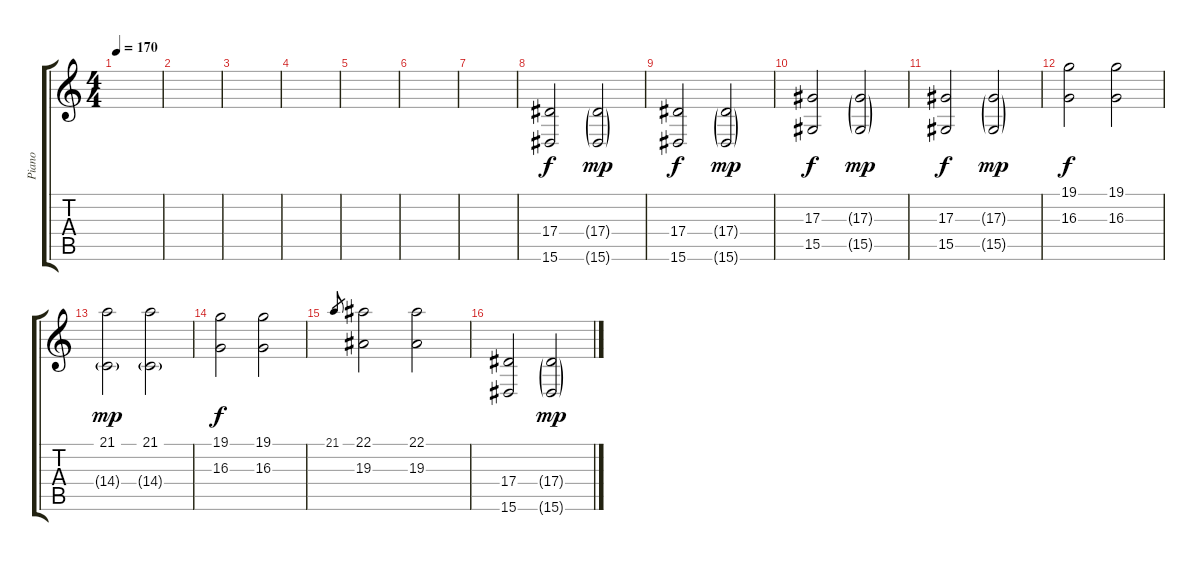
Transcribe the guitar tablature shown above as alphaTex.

\track ("Piano" "Piano") {instrument acousticgrandpiano}
\staff {score tabs}
\tuning (C4 G3 Eb3 Bb2 F2 C2) {hide}
\ts (4 4)
\tempo 170
\clef g2
\ks c
|
|
|
|
|
|
|
(17.4 15.6).2{volume 16 instrument acousticgrandpiano} (17.4{g} 15.6{g}).2{dy mp} |
(17.4 15.6).2{dy f instrument brightacousticpiano} (17.4{g} 15.6{g}).2{dy mp} |
(17.3 15.5).2{dy f} (17.3{g} 15.5{g}).2{dy mp} |
(17.3 15.5).2{dy f} (17.3{g} 15.5{g}).2{dy mp} |
(19.1 16.3).2{dy f} (19.1 16.3).2 |
(21.1 14.4{g}).2{dy mp} (21.1 14.4{g}).2 |
(19.1 16.3).2{dy f} (19.1 16.3).2 |
21.1.8{gr} (22.1 19.3).2 (22.1 19.3).2 |
(17.4 15.6).2{volume 16 instrument acousticgrandpiano} (17.4{g} 15.6{g}).2{dy mp}
